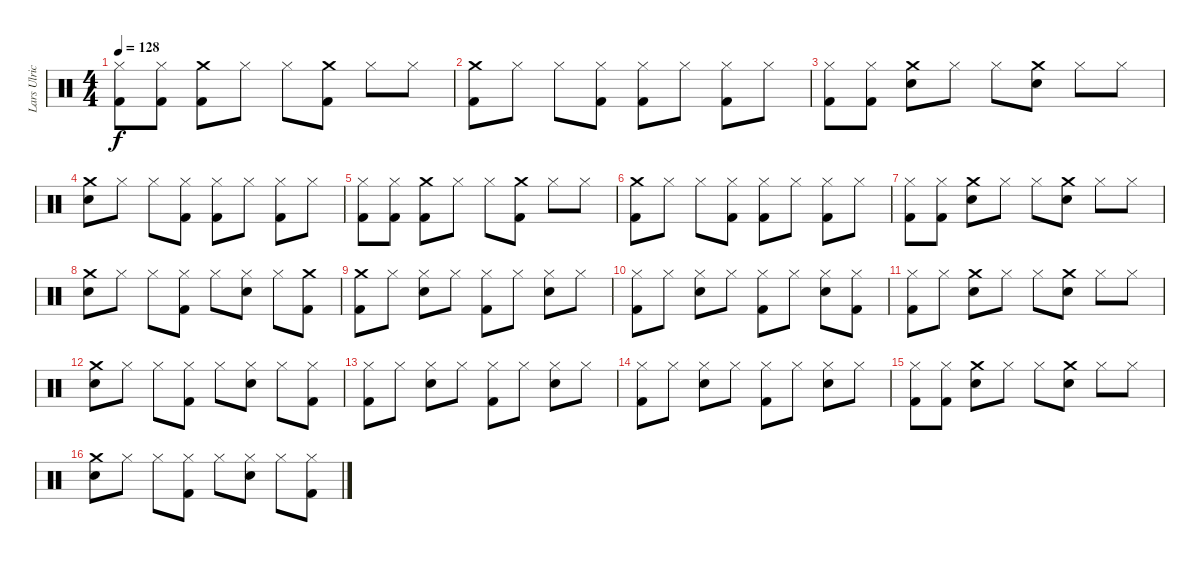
\track ("Lars Ulrich (Drums)" "Lars Ulric") {instrument percussion}
\staff {score}
\articulation defaults
\ts (4 4)
\tempo 128
\clef neutral
\ks c
("Hi-Hat (closed)" "Kick (hit) 2").8{dy f} ("Hi-Hat (closed)" "Kick (hit) 2").8 ("Kick (hit) 2" "Crash medium (hit)").8 "Hi-Hat (closed)".8 "Hi-Hat (closed)".8 ("Crash medium (hit)" "Kick (hit) 2").8 "Hi-Hat (closed)".8 "Hi-Hat (closed)".8 |
("Crash medium (hit)" "Kick (hit) 2").8 "Hi-Hat (closed)".8 "Hi-Hat (closed)".8 ("Hi-Hat (closed)" "Kick (hit) 2").8 ("Hi-Hat (closed)" "Kick (hit) 2").8 "Hi-Hat (closed)".8 ("Hi-Hat (closed)" "Kick (hit) 2").8 "Hi-Hat (closed)".8 |
("Hi-Hat (closed)" "Kick (hit) 2").8 ("Hi-Hat (closed)" "Kick (hit) 2").8 ("Crash medium (hit)" "Snare (hit) 2").8 "Hi-Hat (closed)".8 "Hi-Hat (closed)".8 ("Crash medium (hit)" "Snare (hit) 2").8 "Hi-Hat (closed)".8 "Hi-Hat (closed)".8 |
("Crash medium (hit)" "Snare (hit) 2").8 "Hi-Hat (closed)".8 "Hi-Hat (closed)".8 ("Kick (hit) 2" "Hi-Hat (closed)").8 ("Hi-Hat (closed)" "Kick (hit) 2").8 "Hi-Hat (closed)".8 ("Hi-Hat (closed)" "Kick (hit) 2").8 "Hi-Hat (closed)".8 |
("Hi-Hat (closed)" "Kick (hit) 2").8 ("Hi-Hat (closed)" "Kick (hit) 2").8 ("Kick (hit) 2" "Crash medium (hit)").8 "Hi-Hat (closed)".8 "Hi-Hat (closed)".8 ("Crash medium (hit)" "Kick (hit) 2").8 "Hi-Hat (closed)".8 "Hi-Hat (closed)".8 |
("Crash medium (hit)" "Kick (hit) 2").8 "Hi-Hat (closed)".8 "Hi-Hat (closed)".8 ("Hi-Hat (closed)" "Kick (hit) 2").8 ("Hi-Hat (closed)" "Kick (hit) 2").8 "Hi-Hat (closed)".8 ("Hi-Hat (closed)" "Kick (hit) 2").8 "Hi-Hat (closed)".8 |
("Hi-Hat (closed)" "Kick (hit) 2").8 ("Hi-Hat (closed)" "Kick (hit) 2").8 ("Crash medium (hit)" "Snare (hit) 2").8 "Hi-Hat (closed)".8 "Hi-Hat (closed)".8 ("Crash medium (hit)" "Snare (hit) 2").8 "Hi-Hat (closed)".8 "Hi-Hat (closed)".8 |
("Crash medium (hit)" "Snare (hit) 2").8 "Hi-Hat (closed)".8 "Hi-Hat (closed)".8 ("Kick (hit) 2" "Hi-Hat (closed)").8 "Hi-Hat (closed)".8 ("Snare (hit) 2" "Hi-Hat (closed)").8 "Hi-Hat (closed)".8 ("Crash medium (hit)" "Kick (hit) 2").8 |
("Crash medium (hit)" "Kick (hit) 2").8 "Hi-Hat (closed)".8 ("Snare (hit) 2" "Hi-Hat (closed)").8 "Hi-Hat (closed)".8 ("Hi-Hat (closed)" "Kick (hit) 2").8 "Hi-Hat (closed)".8 ("Snare (hit) 2" "Hi-Hat (closed)").8 "Hi-Hat (closed)".8 |
("Hi-Hat (closed)" "Kick (hit) 2").8 "Hi-Hat (closed)".8 ("Snare (hit) 2" "Hi-Hat (closed)").8 "Hi-Hat (closed)".8 ("Hi-Hat (closed)" "Kick (hit) 2").8 "Hi-Hat (closed)".8 ("Snare (hit) 2" "Hi-Hat (closed)").8 ("Hi-Hat (closed)" "Kick (hit) 2").8 |
("Hi-Hat (closed)" "Kick (hit) 2").8 "Hi-Hat (closed)".8 ("Crash medium (hit)" "Snare (hit) 2").8 "Hi-Hat (closed)".8 "Hi-Hat (closed)".8 ("Crash medium (hit)" "Snare (hit) 2").8 "Hi-Hat (closed)".8 "Hi-Hat (closed)".8 |
("Crash medium (hit)" "Snare (hit) 2").8 "Hi-Hat (closed)".8 "Hi-Hat (closed)".8 ("Hi-Hat (closed)" "Kick (hit) 2").8 "Hi-Hat (closed)".8 ("Snare (hit) 2" "Hi-Hat (closed)").8 "Hi-Hat (closed)".8 ("Hi-Hat (closed)" "Kick (hit) 2").8 |
("Hi-Hat (closed)" "Kick (hit) 2").8 "Hi-Hat (closed)".8 ("Snare (hit) 2" "Hi-Hat (closed)").8 "Hi-Hat (closed)".8 ("Hi-Hat (closed)" "Kick (hit) 2").8 "Hi-Hat (closed)".8 ("Snare (hit) 2" "Hi-Hat (closed)").8 "Hi-Hat (closed)".8 |
("Hi-Hat (closed)" "Kick (hit) 2").8 "Hi-Hat (closed)".8 ("Snare (hit) 2" "Hi-Hat (closed)").8 "Hi-Hat (closed)".8 ("Hi-Hat (closed)" "Kick (hit) 2").8 "Hi-Hat (closed)".8 ("Snare (hit) 2" "Hi-Hat (closed)").8 "Hi-Hat (closed)".8 |
("Hi-Hat (closed)" "Kick (hit) 2").8 ("Hi-Hat (closed)" "Kick (hit) 2").8 ("Crash medium (hit)" "Snare (hit) 2").8 "Hi-Hat (closed)".8 "Hi-Hat (closed)".8 ("Crash medium (hit)" "Snare (hit) 2").8 "Hi-Hat (closed)".8 "Hi-Hat (closed)".8 |
("Crash medium (hit)" "Snare (hit) 2").8 "Hi-Hat (closed)".8 "Hi-Hat (closed)".8 ("Kick (hit) 2" "Hi-Hat (closed)").8 "Hi-Hat (closed)".8 ("Snare (hit) 2" "Hi-Hat (closed)").8 "Hi-Hat (closed)".8 ("Hi-Hat (closed)" "Kick (hit) 2").8
